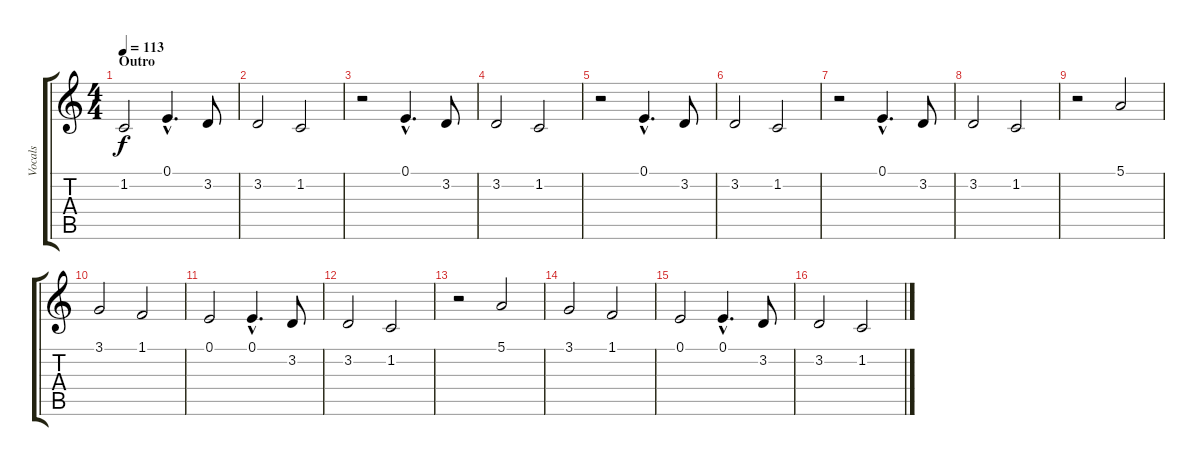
\track ("Vocals" "Vocals") {instrument lead6voice}
\staff {score tabs}
\tuning (E4 B3 G3 D3 A2 E2) {hide}
\ts (4 4)
\section ("" "Outro")
\tempo 113
\clef g2
\ks c
1.2.2{dy f} 0.1{hac}.4{d} 3.2.8 |
3.2.2 1.2.2 |
r.2 0.1{hac}.4{d} 3.2.8 |
3.2.2 1.2.2 |
r.2 0.1{hac}.4{d} 3.2.8 |
3.2.2 1.2.2 |
r.2 0.1{hac}.4{d} 3.2.8 |
3.2.2 1.2.2 |
r.2 5.1.2 |
3.1.2 1.1.2 |
0.1.2 0.1{hac}.4{d} 3.2.8 |
3.2.2 1.2.2 |
r.2 5.1.2 |
3.1.2 1.1.2 |
0.1.2 0.1{hac}.4{d} 3.2.8 |
3.2.2 1.2.2
